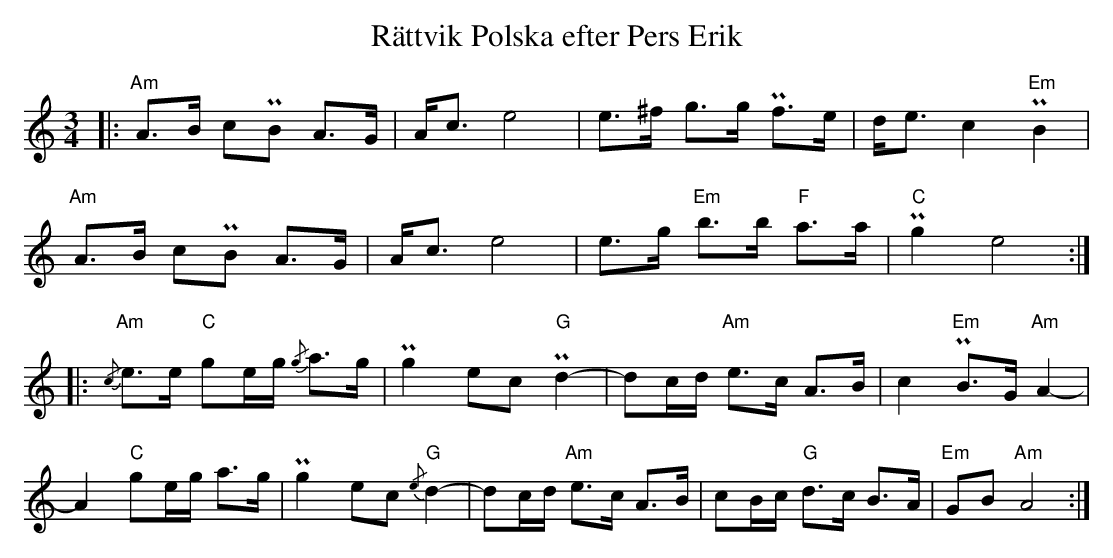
X:1
T:Rättvik Polska efter Pers Erik
L:1/4
M:3/4
K:C
V:1
|: "Am" A/>B/ c/PB/ A/>G/ | A/<c/ e2 | e/>^f/ g/>g/ Pf/>e/ | d/<e/ c "Em" PB |
"Am" A/>B/ c/PB/ A/>G/ | A/<c/ e2 | e/>g/ "Em" b/>b/ "F" a/>a/ | "C" Pg e2 :|
|:"Am"{/c} e/>e/ "C" g/e/4g/4{/g} a/>g/ | Pg e/c/ "G" Pd- | d/c/4d/4 "Am" e/>c/ A/>B/ | c "Em" PB/>G/ "Am" A- |
A "C" g/e/4g/4 a/>g/ | Pg e/c/ "G"{/e} d- | d/c/4d/4 "Am" e/>c/ A/>B/ | c/B/4c/4 "G" d/>c/ B/>A/ |  "Em" G/B/ "Am" A2 :|
